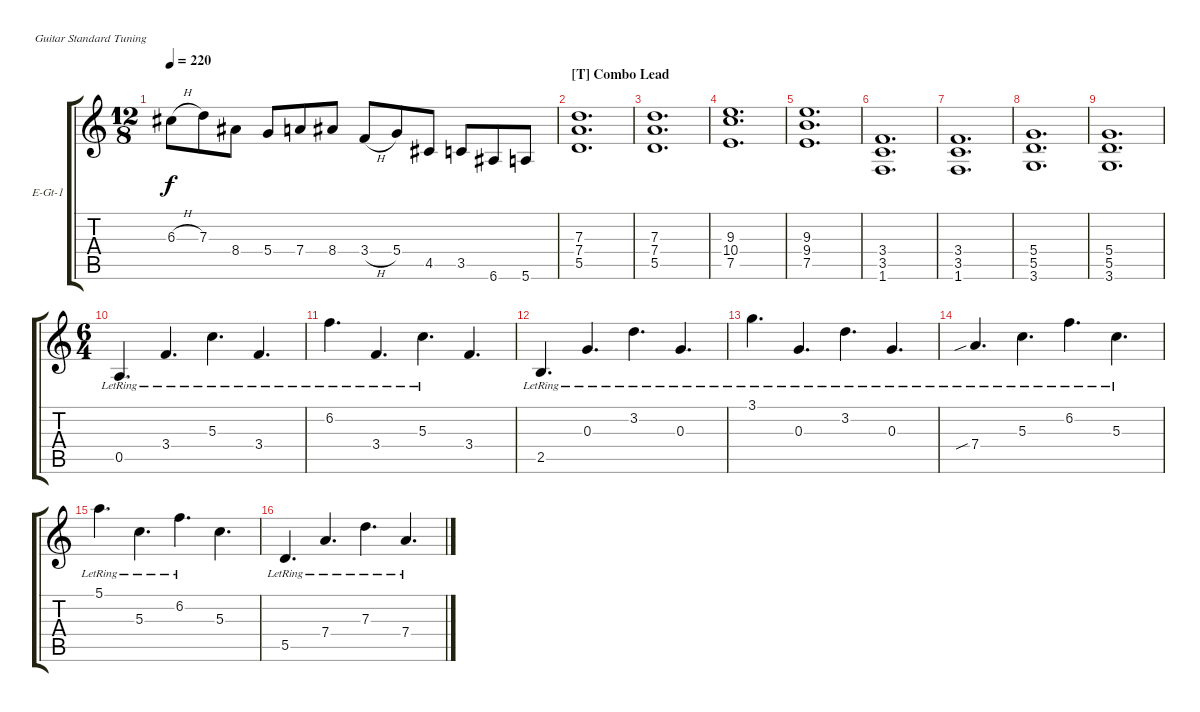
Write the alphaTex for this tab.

\defaultSystemsLayout 4
\bracketExtendMode groupsimilarinstruments
\firstSystemTrackNameOrientation horizontal
\otherSystemsTrackNameOrientation horizontal
\track ("Electric Guitar 1" "E-Gt-1") {instrument distortionguitar}
\staff {score tabs}
\tuning (E4 B3 G3 D3 A2 E2)
\ts (12 8)
\tempo 220
\clef g2
\ks c
6.3{h}.8{dy f} 7.3.8 8.4.8 5.4.8 7.4.8 8.4.8 3.4{h}.8 5.4.8 4.5.8 3.5.8 6.6.8 5.6.8 |
\section ("T" "Combo Lead")
(5.5 7.4 7.3).1{d} |
(7.3 7.4 5.5).1{d} |
(7.5 10.4 9.3).1{d} |
(9.3 9.4 7.5).1{d} |
(3.4 3.5 1.6).1{d} |
(1.6 3.5 3.4).1{d} |
(5.4 5.5 3.6).1{d} |
(3.6 5.5 5.4).1{d} |
\ts (6 4)
0.5{lr}.4{d} 3.4{lr}.4{d} 5.3{lr}.4{d} 3.4{lr}.4{d} |
6.2{lr}.4{d} 3.4{lr}.4{d} 5.3{lr}.4{d} 3.4.4{d} |
2.5{lr}.4{d} 0.3{lr}.4{d} 3.2{lr}.4{d} 0.3{lr}.4{d} |
3.1{lr}.4{d} 0.3{lr}.4{d} 3.2{lr}.4{d} 0.3{lr}.4{d} |
7.4{sib lr}.4{d} 5.3{lr}.4{d} 6.2{lr}.4{d} 5.3{lr}.4{d} |
5.1{lr}.4{d} 5.3{lr}.4{d} 6.2{lr}.4{d} 5.3.4{d} |
5.5{lr}.4{d} 7.4{lr}.4{d} 7.3{lr}.4{d} 7.4{lr}.4{d}
